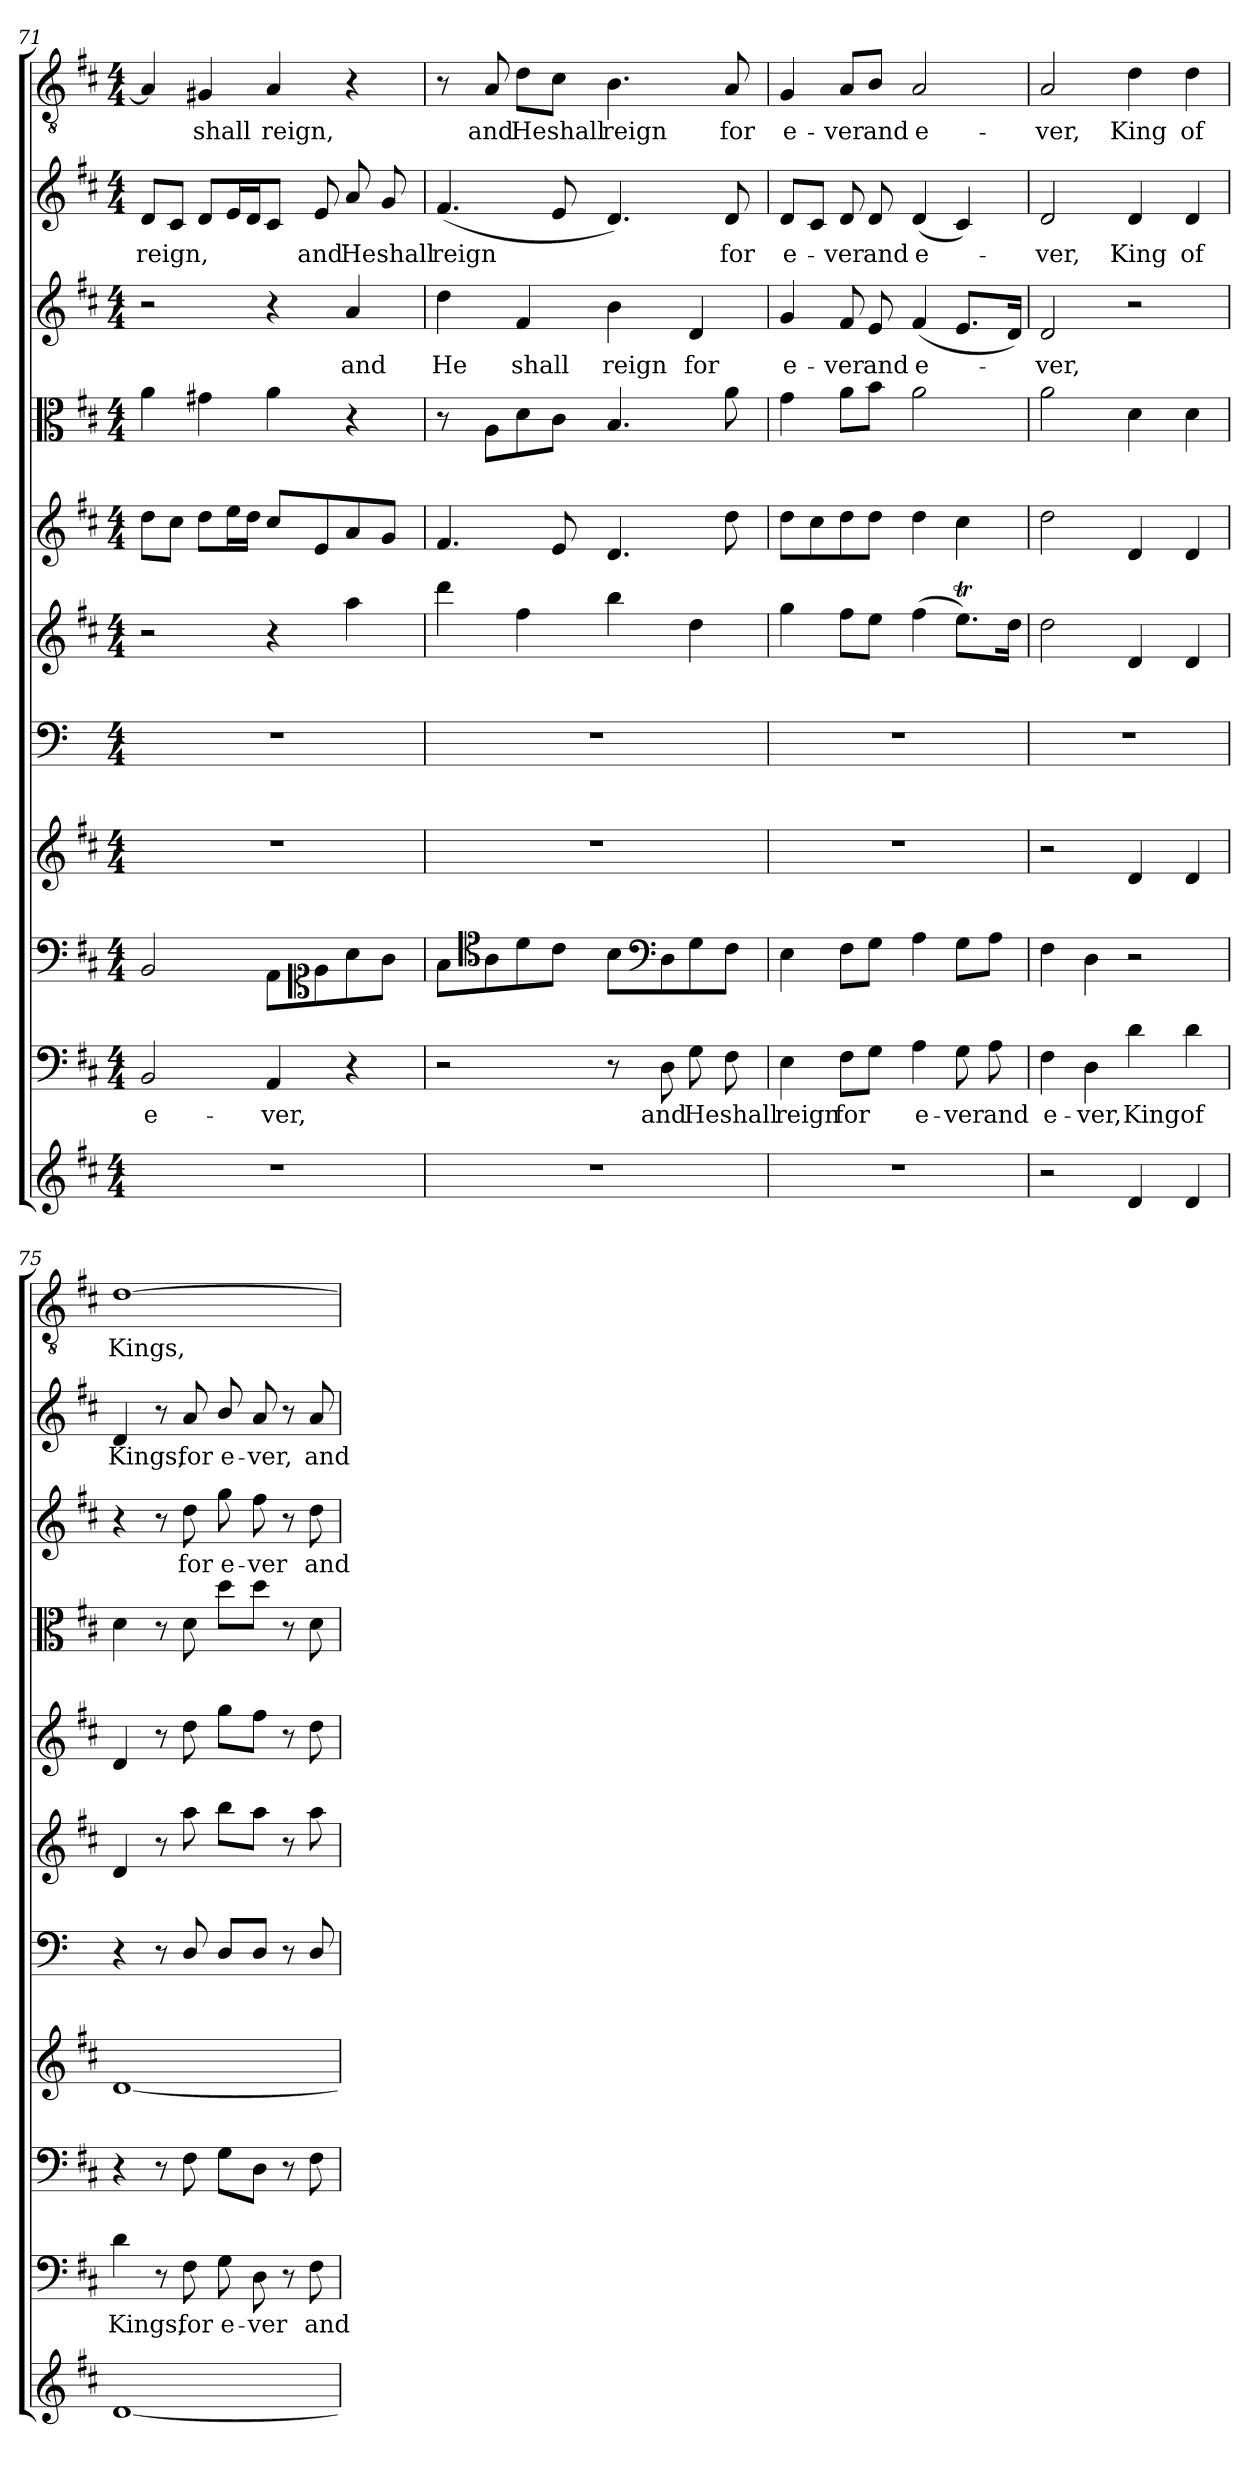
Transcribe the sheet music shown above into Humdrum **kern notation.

**kern	**kern	**text	**kern	**kern	**kern	**kern	**kern	**kern	**kern	**text	**kern	**text	**kern	**text
*part11	*part10	*part10	*part9	*part8	*part7	*part6	*part5	*part4	*part3	*part3	*part2	*part2	*part1	*part1
*staff11	*staff10	*staff10	*staff9	*staff8	*staff7	*staff6	*staff5	*staff4	*staff3	*staff3	*staff2	*staff2	*staff1	*staff1
*clefG2	*clefF4	*	*clefF4	*clefG2	*clefF4	*clefG2	*clefG2	*clefC3	*clefG2	*	*clefG2	*	*clefGv2	*
*k[f#c#]	*k[f#c#]	*	*k[f#c#]	*k[f#c#]	*k[]	*k[f#c#]	*k[f#c#]	*k[f#c#]	*k[f#c#]	*	*k[f#c#]	*	*k[f#c#]	*
*D:	*D:	*	*D:	*D:	*	*D:	*D:	*D:	*D:	*	*D:	*	*D:	*
*M4/4	*M4/4	*	*M4/4	*M4/4	*M4/4	*M4/4	*M4/4	*M4/4	*M4/4	*	*M4/4	*	*M4/4	*
=71	=71	=71	=71	=71	=71	=71	=71	=71	=71	=71	=71	=71	=71	=71
1r	2BB/	e-	2BB/	1r	1r	2r	8dd\L	4a\	2r	.	8d/L	reign,	4A/]	.
.	.	.	.	.	.	.	8cc#\J	.	.	.	8c#/J	.	.	.
.	.	.	.	.	.	.	8dd\L	4g#X\	.	.	8d/L	.	4G#X/	shall
.	.	.	.	.	.	.	16ee\L	.	.	.	16e/L	.	.	.
.	.	.	.	.	.	.	16dd\JJ	.	.	.	16d/J	.	.	.
.	4AA/	-ver,	8AA\L	.	.	4r	8cc#/L	4a\	4r	.	8c#/J	.	4A/	reign,
*	*	*	*clefC1	*	*	*	*	*	*	*	*	*	*	*
.	.	.	8e\	.	.	.	8e/	.	.	.	8e/	and	.	.
.	4r	.	8a\	.	.	4aa\	8a/	4r	4a/	and	8a/	He	4r	.
.	.	.	8g\J	.	.	.	8g/J	.	.	.	8g/	shall	.	.
=72	=72	=72	=72	=72	=72	=72	=72	=72	=72	=72	=72	=72	=72	=72
1r	2r	.	8f#\L	1r	1r	4ddd\	4.f#/	8r	4dd\	He	(4.f#/	reign	8r	.
*	*	*	*clefC4	*	*	*	*	*	*	*	*	*	*	*
.	.	.	8A\	.	.	.	.	8A\L	.	.	.	.	8A/	and
.	.	.	8d\	.	.	4ff#\	.	8d\	4f#/	shall	.	.	8d\L	He
.	.	.	8c#\J	.	.	.	8e/	8c#\J	.	.	8e/	.	8c#\J	shall
.	8r	.	8B\L	.	.	4bb\	4.d/	4.B/	4b\	reign	4.d/)	.	4.B\	reign
*	*	*	*clefF4	*	*	*	*	*	*	*	*	*	*	*
.	8D\	and	8D\	.	.	.	.	.	.	.	.	.	.	.
.	8G\	He	8G\	.	.	4dd\	.	.	4d/	for	.	.	.	.
.	8F#\	shall	8F#\J	.	.	.	8dd\	8a\	.	.	8d/	for	8A/	for
=73	=73	=73	=73	=73	=73	=73	=73	=73	=73	=73	=73	=73	=73	=73
1r	4E\	reign	4E\	1r	1r	4gg\	8dd\L	4g\	4g/	e-	8d/L	e-	4G/	e-
.	.	.	.	.	.	.	8cc#\	.	.	.	8c#/J	.	.	.
.	8F#\L	for	8F#\L	.	.	8ff#\L	8dd\	8a\L	8f#/	-ver	8d/	-ver	8A/L	-ver
.	8G\J	.	8G\J	.	.	8ee\J	8dd\J	8b\J	8e/	and	8d/	and	8B/J	and
.	4A\	e-	4A\	.	.	(4ff#\	4dd\	2a\	(4f#/	e-	(4d/	e-	2A/	e-
.	8G\	-ver	8G\L	.	.	8.eeT\L)	4cc#\	.	8.e/L	.	4c#/)	.	.	.
.	8A\	and	8A\J	.	.	.	.	.	.	.	.	.	.	.
.	.	.	.	.	.	16dd\Jk	.	.	16d/Jk)	.	.	.	.	.
=74	=74	=74	=74	=74	=74	=74	=74	=74	=74	=74	=74	=74	=74	=74
2r	4F#\	e-	4F#\	2r	1r	2dd\	2dd\	2a\	2d/	-ver,	2d/	-ver,	2A/	-ver,
.	4D\	-ver,	4D\	.	.	.	.	.	.	.	.	.	.	.
4d/	4d\	King	2r	4d/	.	4d/	4d/	4d\	2r	.	4d/	King	4d\	King
4d/	4d\	of	.	4d/	.	4d/	4d/	4d\	.	.	4d/	of	4d\	of
=75	=75	=75	=75	=75	=75	=75	=75	=75	=75	=75	=75	=75	=75	=75
[1d/	4d\	Kings,	4r	[1d/	4r	4d/	4d/	4d\	4r	.	4d/	Kings,	[1d\	Kings,
.	8r	.	8r	.	8r	8r	8r	8r	8r	.	8r	.	.	.
.	8F#\	for	8F#\	.	8D/	8aa\	8dd\	8d\	8dd\	for	8a/	for	.	.
.	8G\	e-	8G\L	.	8D/L	8bb\L	8gg\L	8dd\L	8gg\	e-	8b/	e-	.	.
.	8D\	-ver	8D\J	.	8D/J	8aa\J	8ff#\J	8dd\J	8ff#\	-ver	8a/	-ver,	.	.
.	8r	.	8r	.	8r	8r	8r	8r	8r	.	8r	.	.	.
.	8F#\	and	8F#\	.	8D/	8aa\	8dd\	8d\	8dd\	and	8a/	and	.	.
=	=	=	=	=	=	=	=	=	=	=	=	=	=	=
*-	*-	*-	*-	*-	*-	*-	*-	*-	*-	*-	*-	*-	*-	*-
